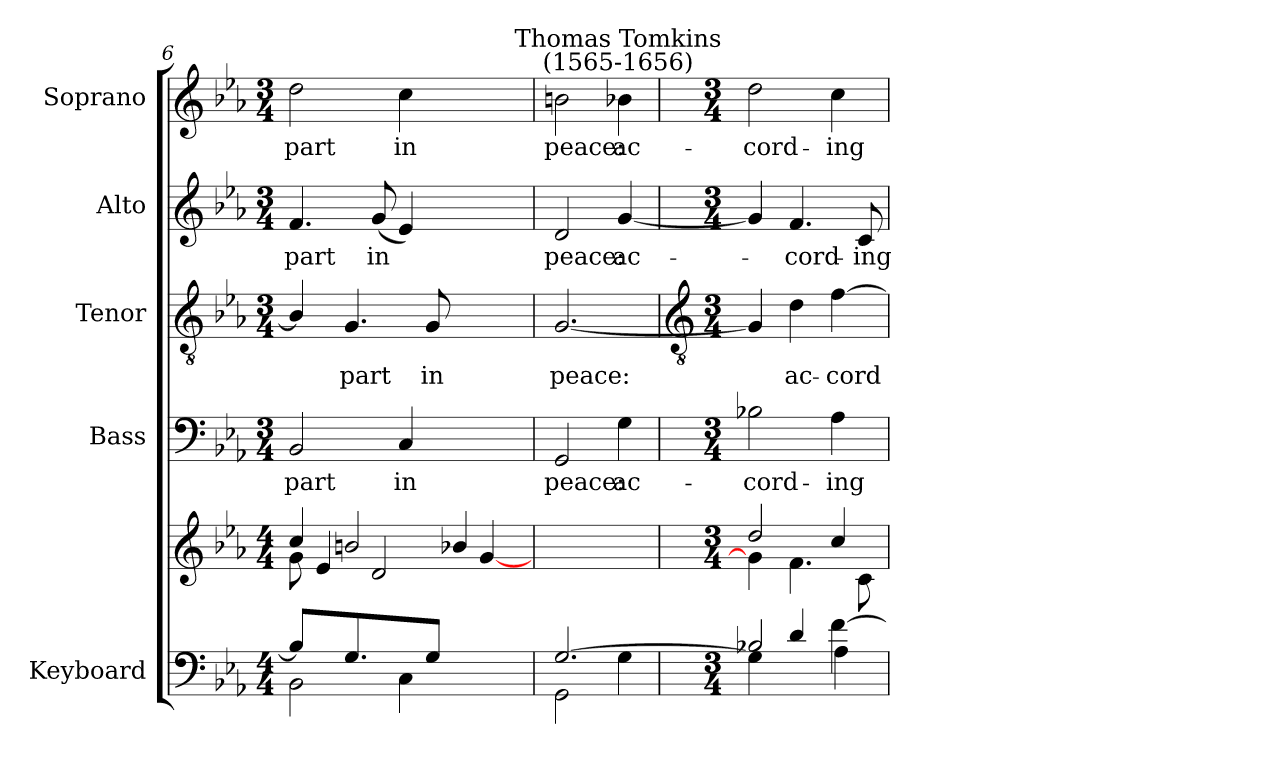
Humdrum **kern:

**kern	**kern	**kern	**text	**kern	**text	**kern	**text	**kern	**text
*part5	*part5	*part4	*part4	*part3	*part3	*part2	*part2	*part1	*part1
*staff6	*staff5	*staff4	*staff4	*staff3	*staff3	*staff2	*staff2	*staff1	*staff1
*I"Keyboard	*	*I"Bass	*	*I"Tenor	*	*I"Alto	*	*I"Soprano	*
*	*	*I'B	*	*I'T	*	*I'A	*	*I'S	*
*clefF4	*clefG2	*clefF4	*	*clefGv2	*	*clefG2	*	*clefG2	*
*k[b-e-a-]	*k[b-e-a-]	*k[b-e-a-]	*	*k[b-e-a-]	*	*k[b-e-a-]	*	*k[b-e-a-]	*
*E-:	*E-:	*E-:	*	*E-:	*	*E-:	*	*E-:	*
*M4/4	*M4/4	*M3/4	*	*M3/4	*	*M3/4	*	*M3/4	*
=6	=6	=6	=6	=6	=6	=6	=6	=6	=6
*^	*^	*	*	*	*	*	*	*	*
!	!	!	!	!	!LO:LY:b	!	!	!	!LO:LY:b	!	!LO:LY:b
4B-/]	2BB-\	4cc/	8g\L	2BB-	-part	4B-/]	.	4.f	-part	2dd	-part
.	.	.	4e-/	.	.	.	.	.	.	.	.
!	!	!	!	!	!	!	!LO:LY:b	!	!	!	!
4.G/	.	2bn/	.	.	.	4.G	part	.	.	.	.
!	!	!	!	!	!	!	!	!	!LO:LY:b	!	!
.	.	.	2d/	.	.	.	.	(<8gL	in	.	.
!	!	!	!	!	!LO:LY:b	!	!	!	!	!	!LO:LY:b
.	4C\	.	.	4C	in	.	.	4e-)	.	4cc	in
!	!	!	!	!	!	!	!LO:LY:b	!	!	!	!
8G/J	.	.	.	.	.	8G	in	.	.	.	.
4.ryy	4.ryy	4b-X/	.	4.ryy	.	4.ryy	.	4.ryy	.	4.ryy	.
.	.	.	[4g/	.	.	.	.	.	.	.	.
.	.	8ryy	.	.	.	.	.	.	.	.	.
*	*	*v	*v	*	*	*	*	*	*	*	*
=7	=7	=7	=7	=7	=7	=7	=7	=7	=7	=7
!	!	!	!	!LO:LY:b	!	!LO:LY:b	!	!LO:LY:b	!	!LO:LY:b
[2.G/	2GG\	2.ryy	2GG	peace:	[2.G	peace:	2d	peace:	2bn	peace:
!	!	!	!	!	!	!	!	!	!LO:TX:a:cj:t=Thomas Tomkins\n(1565-1656)	!
!	!	!	!	!LO:LY:b	!	!	!	!LO:LY:b	!	!LO:LY:b
.	4G\	.	4G	ac-	.	.	[4g	ac-	4b-X	ac-
!!LO:LB:g=z
=8	=8	=8	=8	=8	=8	=8	=8	=8	=8	=8
*	*	*	*	*	*clefGv2	*	*	*	*	*
*M3/4	*	*M3/4	*M3/4	*	*M3/4	*	*M3/4	*	*M3/4	*
*	*	*^	*	*	*	*	*	*	*	*
!	!	!	!	!	!LO:LY:b	!	!	!	!	!	!LO:LY:b
4G\]	2B-X/	2dd/	4g\]	2B-X	-cord-	4G]	.	4g]	.	2dd	-cord-
!	!	!	!	!	!	!	!LO:LY:b	!	!LO:LY:b	!	!
4d/	.	.	4.f\	.	.	4d	ac-	4.f	cord-	.	.
!	!	!	!	!	!LO:LY:b	!	!LO:LY:b	!	!	!	!LO:LY:b
[4f\	4A-\	4cc/	.	4A-	-ing	[4f	-cord-	.	.	4cc	-ing
!	!	!	!	!	!	!	!	!	!LO:LY:b	!	!
.	.	.	8c	.	.	.	.	8c	-ing	.	.
*v	*v	*	*	*	*	*	*	*	*	*	*
*	*v	*v	*	*	*	*	*	*	*	*
=	=	=	=	=	=	=	=	=	=
*-	*-	*-	*-	*-	*-	*-	*-	*-	*-
